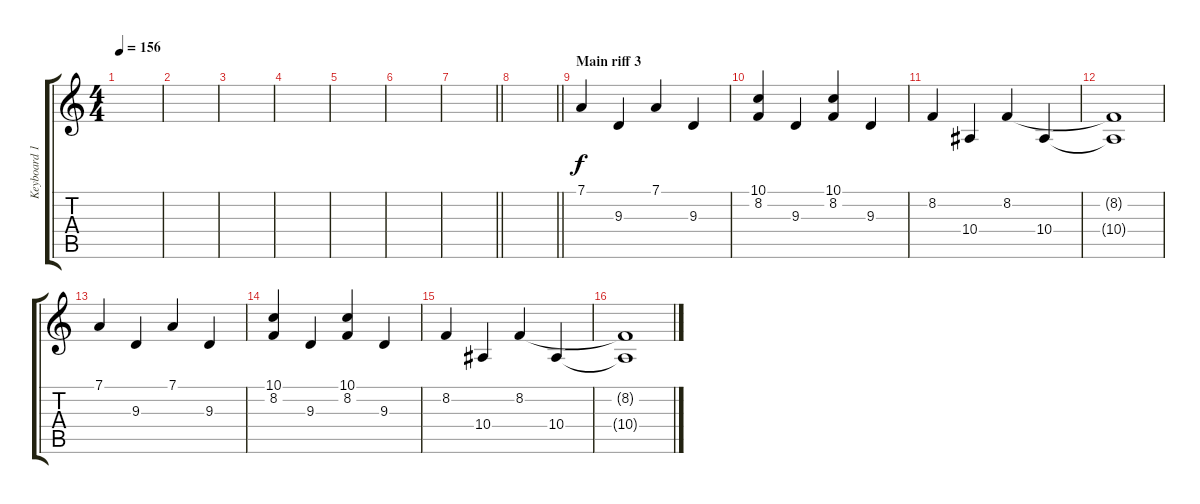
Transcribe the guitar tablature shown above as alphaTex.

\track ("Keyboard 1/Tuomas" "Keyboard 1") {instrument musicbox}
\staff {score tabs}
\tuning (D4 A3 F3 C3 G2 D2) {hide}
\ts (4 4)
\tempo 156
\clef g2
\ks c
|
|
|
|
|
|
\barLineRight lightlight
|
\barLineRight lightlight
|
\section ("" "Main riff 3")
7.1.4 9.3.4 7.1.4 9.3.4 |
(10.1 8.2).4 9.3.4 (10.1 8.2).4 9.3.4 |
8.2.4 10.4.4 8.2.4 10.4.4 |
(8.2{t} 10.4{t}).1 |
7.1.4 9.3.4 7.1.4 9.3.4 |
(10.1 8.2).4 9.3.4 (10.1 8.2).4 9.3.4 |
8.2.4 10.4.4 8.2.4 10.4.4 |
(8.2{t} 10.4{t}).1
